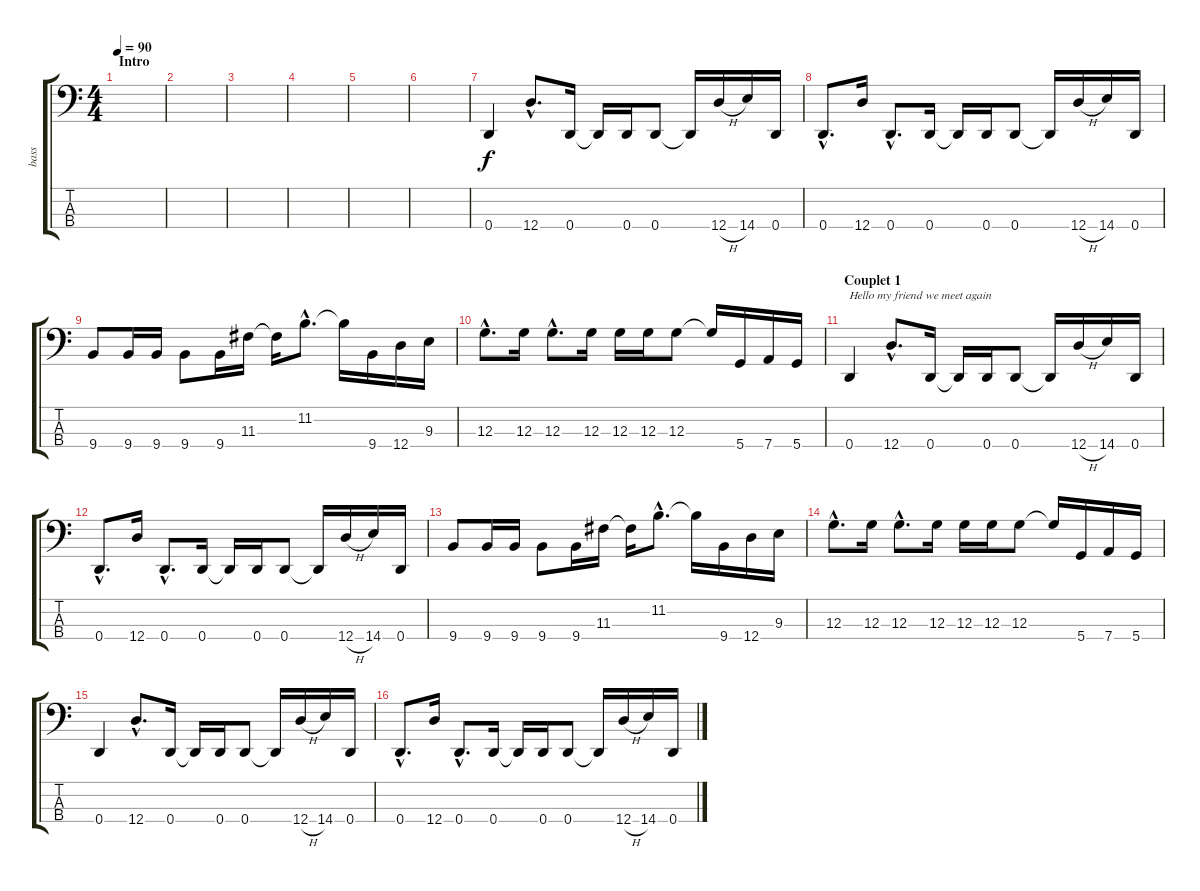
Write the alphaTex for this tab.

\track ("bass" "bass") {instrument electricbassfinger}
\staff {score tabs}
\tuning (F2 C2 G1 D1) {hide}
\ts (4 4)
\section ("" "Intro")
\tempo 90
\clef f4
\ks c
|
|
|
|
|
|
0.4.4 12.4{hac}.8{d} 0.4.16 0.4{t}.16 0.4.16 0.4.8 0.4{t}.16 12.4{h}.16 14.4.16 0.4.16 |
0.4{hac}.8{d} 12.4.16 0.4{hac}.8{d} 0.4.16 0.4{t}.16 0.4.16 0.4.8 0.4{t}.16 12.4{h}.16 14.4.16 0.4.16 |
9.4.8 9.4.16 9.4.16 9.4.8 9.4.16 11.3.16 11.3{t}.16 11.2{hac}.8{d} 11.2{t}.16 9.4.16 12.4.16 9.3.16 |
12.3{hac}.8{d} 12.3.16 12.3{hac}.8{d} 12.3.16 12.3.16 12.3.16 12.3.8 12.3{t}.16 5.4.16 7.4.16 5.4.16 |
\section ("" "Couplet 1")
0.4.4{txt "Hello my friend we meet again"} 12.4{hac}.8{d} 0.4.16 0.4{t}.16 0.4.16 0.4.8 0.4{t}.16 12.4{h}.16 14.4.16 0.4.16 |
0.4{hac}.8{d} 12.4.16 0.4{hac}.8{d} 0.4.16 0.4{t}.16 0.4.16 0.4.8 0.4{t}.16 12.4{h}.16 14.4.16 0.4.16 |
9.4.8 9.4.16 9.4.16 9.4.8 9.4.16 11.3.16 11.3{t}.16 11.2{hac}.8{d} 11.2{t}.16 9.4.16 12.4.16 9.3.16 |
12.3{hac}.8{d} 12.3.16 12.3{hac}.8{d} 12.3.16 12.3.16 12.3.16 12.3.8 12.3{t}.16 5.4.16 7.4.16 5.4.16 |
0.4.4 12.4{hac}.8{d} 0.4.16 0.4{t}.16 0.4.16 0.4.8 0.4{t}.16 12.4{h}.16 14.4.16 0.4.16 |
0.4{hac}.8{d} 12.4.16 0.4{hac}.8{d} 0.4.16 0.4{t}.16 0.4.16 0.4.8 0.4{t}.16 12.4{h}.16 14.4.16 0.4.16
